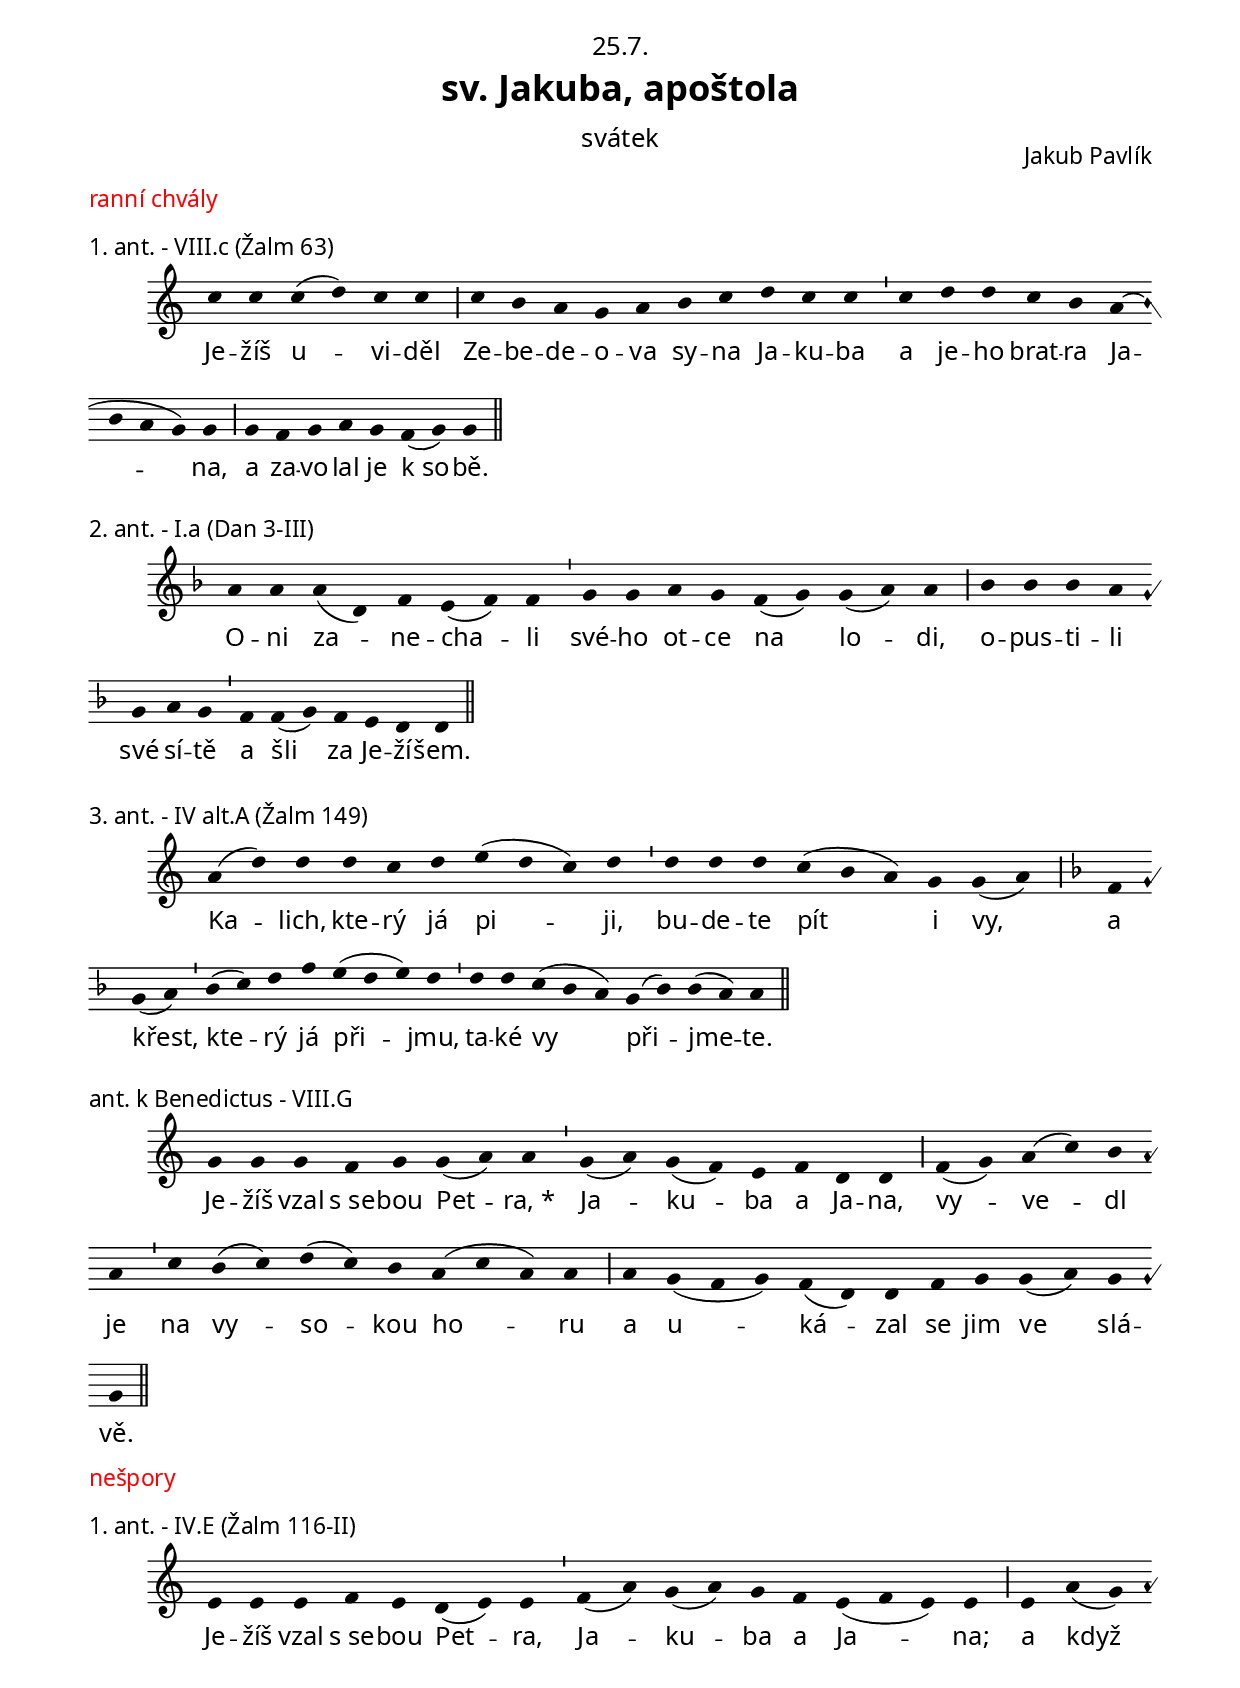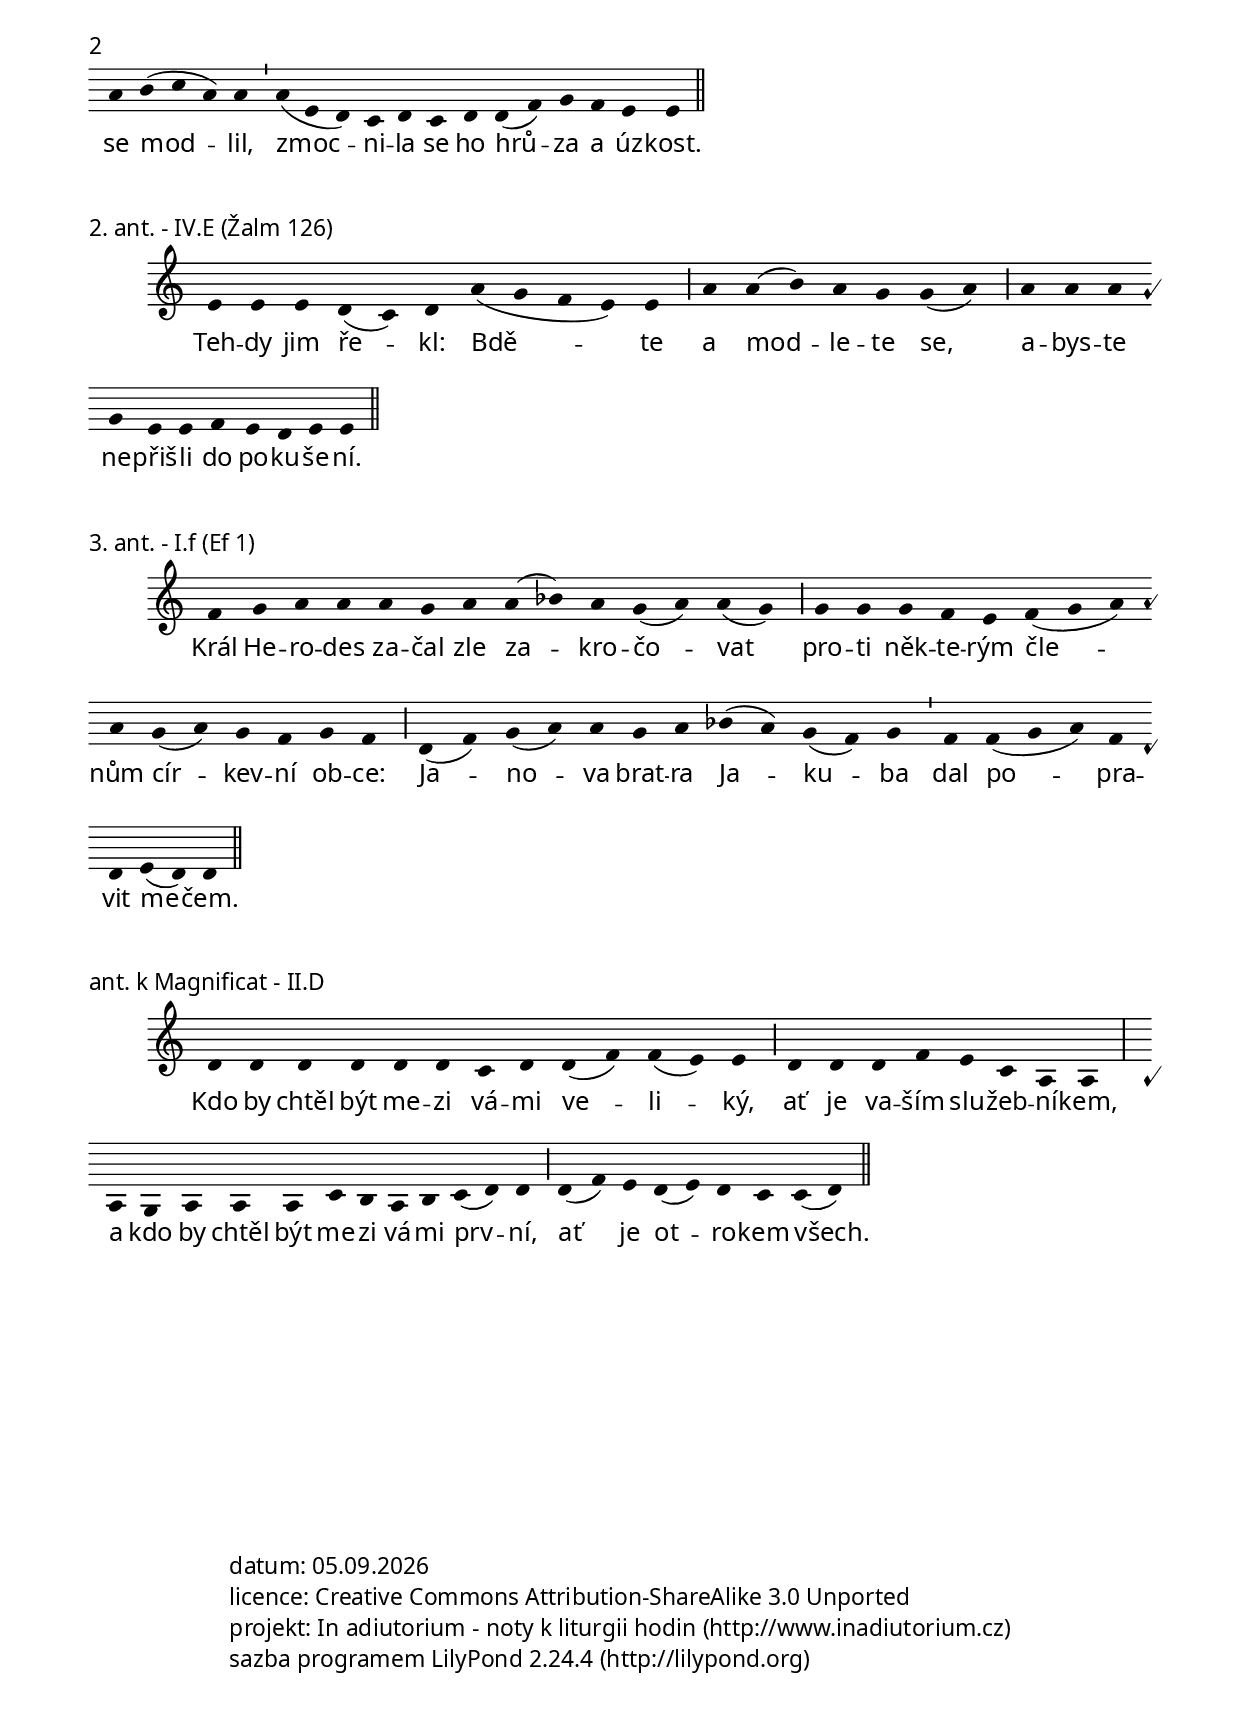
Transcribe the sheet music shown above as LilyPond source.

\version "2.15.40"

\include "../spolecne.ly"
\include "../dilyresponsorii.ly"

\header {
  title = \markup\titleSvatek
            "sv. Jakuba, apoštola"
            svátek
            25.7.
  composer = "Jakub Pavlík"
}

\markup {\nadpisHodinka {"ranní chvály"}}

\score {
  \relative c'' {
    \choralniRezim
    c4 c c( d) c c \barMaior
    c b a g a b c d c c \barMin
    c d d c b a( b a g) g \barMaior
    g f g a g f( g) g \barFinalis
  }
  \addlyrics {
    Je -- žíš u -- vi -- děl
    Ze -- be -- de -- o -- va sy -- na Ja -- ku -- ba
    a je -- ho brat -- ra Ja -- na,
    a za -- vo -- lal je k_so -- bě.
  }
  \header {
    quid = "1. ant."
    modus = "VIII"
    differentia = "c"
    psalmus = "Žalm 63"
    id = "rch-a1"
    piece = \markup {\sestavTitulek}
  }
}

\score {
  \relative c'' {
    \choralniRezim
    \key f \major
    a4 a a( d,) f e( f) f \barMin g g a g f( g) g( a) a \barMaior
    bes bes bes a g a g \barMin f f( g) f e d d \barFinalis
  }
  \addlyrics {
    O -- ni za -- ne -- cha -- li své -- ho ot -- ce na lo -- di,
    o -- pus -- ti -- li své sí -- tě a šli za Je -- ží -- šem.
  }
  \header {
    quid = "2. ant."
    modus = "I"
    differentia = "a"
    psalmus = "Dan 3-III"
    placet = "_zanechali_ je poměrně divoké; únosné by to snad
    bylo jako jednoznačný sestup, např. ad f ed d"
    id = "rch-a2"
    piece = \markup {\sestavTitulek}
  }
}

\score {
  \relative c'' {
    \choralniRezim
    a4( d) d d c d e( d c) d \barMin d d d c( b a) g g( a) \barMaior
    \key f \major
    f g( a) \barMin bes( c) d f e( d e) d \barMin d d c( bes a) g( bes) bes( a) a \barFinalis
  }
  \addlyrics {
    Ka -- lich, kte -- rý já pi -- ji, bu -- de -- te pít i vy,
    a křest, kte -- rý já při -- jmu, ta -- ké vy při -- jme -- te.
  }
  \header {
    quid = "3. ant."
    modus = "IV alt"
    differentia = "A"
    psalmus = "Žalm 149"
    id = "rch-a3"
    piece = \markup {\sestavTitulek}
  }
}

\score {
  \relative c'' {
    \choralniRezim
    g4 g g f g g( a) a \barMin g( a) g( f) e f d d \barMaior
    f( g) a( c) b a \barMin c b( c) d( c) b a( c a) a \barMaior
    a g( f g) f( d) d f g g( a) g g \barFinalis
  }
  \addlyrics {
    Je -- žíš vzal s_se -- bou Pet -- ra,_* Ja -- ku -- ba a Ja -- na,
    vy -- ve -- dl je na vy -- so -- kou ho -- ru
    a u -- ká -- zal se jim ve slá -- vě.
  }
  \header {
    quid = "ant. k Benedictus"
    modus = "VIII"
    differentia = "G"
    psalmus = ""
    id = "rch-aben"
    fons = "6.8. Proměnění Páně, 2. nešp., 1. ant."
    piece = \markup {\sestavTitulekBezZalmu}
  }
}

\markup {\nadpisHodinka {"nešpory"}}

\score {
  \relative c' {
    \choralniRezim
    e4 e e f e d( e) e \barMin
    f( a) g( a) g f e( f e) e \barMaior
    e a( g) a b( c a) a \barMin
    a( e d) c d c d d( f) g f e e \barFinalis
  }
  \addlyrics {
    Je -- žíš vzal s_se -- bou Pet -- ra,
    Ja -- ku -- ba a Ja -- na;
    a když se mod -- lil,
    zmoc -- ni -- la se ho hrů -- za a úz -- kost.
  }
  \header {
    quid = "1. ant."
    modus = "IV"
    differentia = "E"
    psalmus = "Žalm 116-II"
    placet = "mně takhle líbí, ale _zmocnila_ je výrazně nezpívatelnější, než je v tradičním chorálním repertoáru obvyklé"
    id = "ne-a1"
    piece = \markup {\sestavTitulek}
  }
}

\score {
  \relative c' {
    \choralniRezim
    e4 e e d( c) d a'( g f e) e \barMaior
    a a( b) a g g( a) \barMaior
    a a a g e e f e d e e \barFinalis
  }
  \addlyrics {
    Teh -- dy jim ře -- kl: Bdě -- te
    a mod -- le -- te se,
    a -- bys -- te ne -- přiš -- li do po -- ku -- še -- ní.
  }
  \header {
    quid = "2. ant."
    modus = "IV"
    differentia = "E"
    psalmus = "Žalm 126"
    id = "ne-a2"
    piece = \markup {\sestavTitulek}
  }
}

\score {
  \relative c' {
    \choralniRezim
    f4 g a a a g a a( bes) a g( a) a( g) \barMaior
    g g g f e f( g a) a g( a) g f g f \barMaior
    d( f) g( a) a g a bes( a) g( f) g \barMin f f( g a) f d e( d) d \barFinalis
  }
  \addlyrics {
    % Ach, Farblosigkeit...
    Král He -- ro -- des za -- čal zle za -- kro -- čo -- vat
    pro -- ti něk -- te -- rým čle -- nům cír -- kev -- ní ob -- ce:
    Ja -- no -- va brat -- ra Ja -- ku -- ba dal po -- pra -- vit me -- čem.
  }
  \header {
    quid = "3. ant."
    modus = "I"
    differentia = "f"
    psalmus = "Ef 1"
    placet = "melodie je taková skoro až veselá"
    id = "ne-a3"
    piece = \markup {\sestavTitulek}
  }
}

\score {
  \relative c' {
    \choralniRezim
    d4 d d d d d c d d( f) f( e) e \barMaior
    d d d f e c a a \barMax
    a g a a a c b a b c( d) d \barMaior
    d( f) e d( e) d c c( d) \barFinalis
  }
  \addlyrics {
    Kdo by chtěl být me -- zi vá -- mi ve -- li -- ký,
    ať je va -- ším slu -- žeb -- ní -- kem,
    a kdo by chtěl být me -- zi vá -- mi prv -- ní,
    ať je ot -- ro -- kem všech.
  }
  \header {
    quid = "ant. k Magnificat"
    modus = "II"
    differentia = "D"
    psalmus = ""
    id = "ne-amag"
    piece = \markup {\sestavTitulekBezZalmu}
  }
}